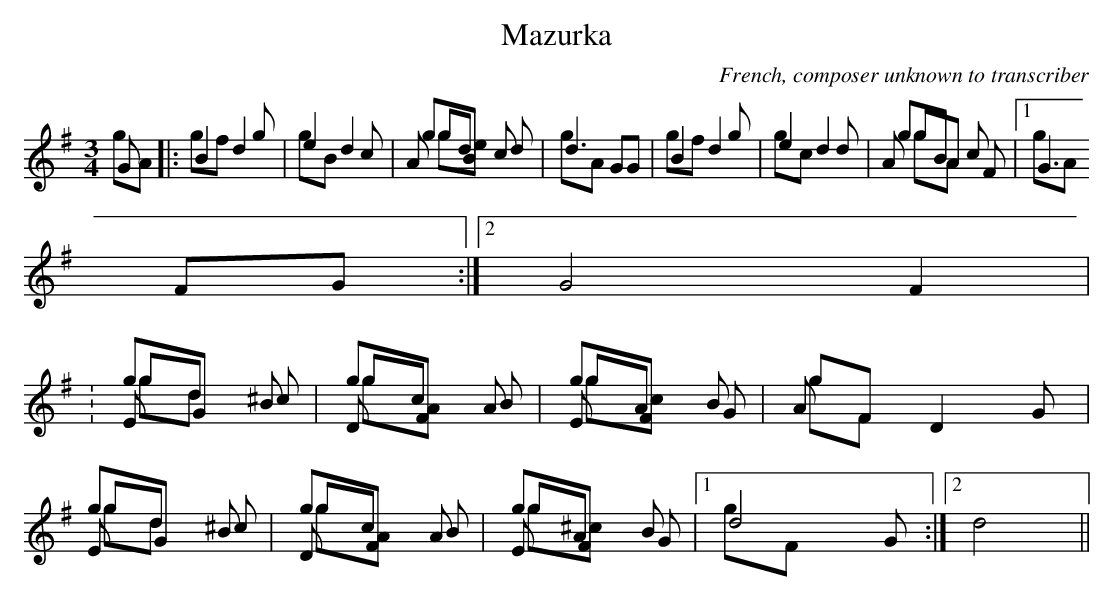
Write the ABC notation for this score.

X:1
T:Mazurka
M:3/4
L:1/8
O:French, composer unknown to transcriber
K:G
G&gt;A|:B2d2g&gt;f|e2d2c&gt;B|A&gt;B c&gt;d d&gt;e|d3 GG&gt;A|B2d2g&gt;f|e2d2d&gt;c|A&gt;B c&gt;A F&gt;A|1G3
FG&gt;A:|2G4F2|
:E&gt;G B&gt;d ^c&gt;d|D&gt;F A&gt;c B&gt;A|E&gt;F G&gt;A B&gt;c|A&gt;F D2G&gt;F|E&gt;G B&gt;d ^c&gt;d|D&gt;F A&gt;c B&gt;A
|E&gt;F G&gt;A B&gt;^c|1d4G&gt;F:|2d4||
